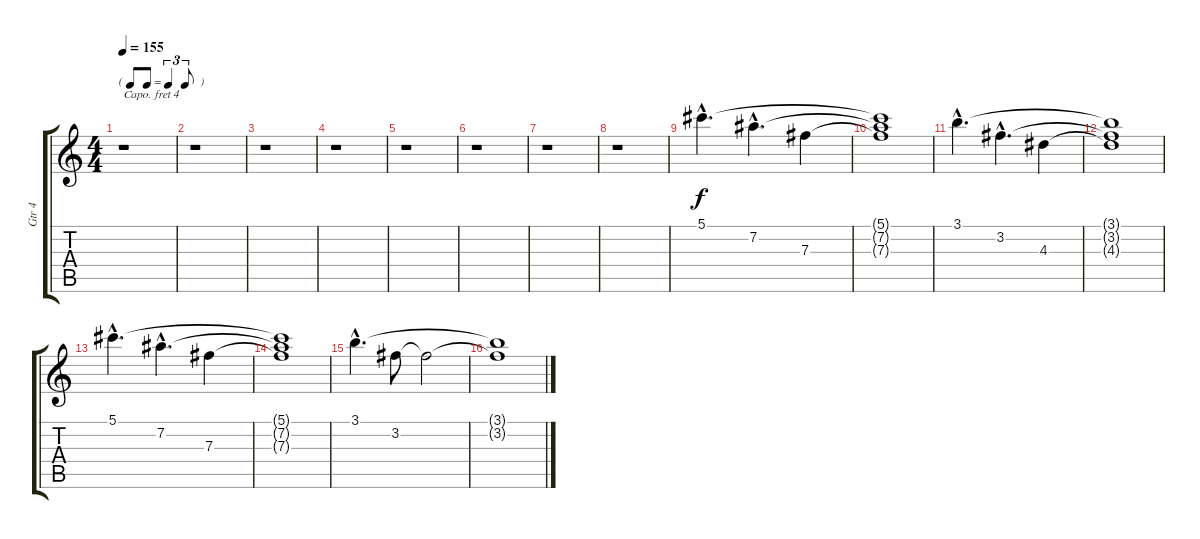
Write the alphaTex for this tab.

\track ("Gtr 4" "Gtr 4") {instrument overdrivenguitar}
\staff {score tabs}
\capo 4
\tuning (E4 B3 G3 D3 A2 E2) {hide}
\ts (4 4)
\tf triplet8th
\tempo 155
\clef g2
\ks c
r.1{dy f} |
r.1 |
r.1 |
r.1 |
r.1 |
r.1 |
r.1 |
r.1 |
5.1{hac}.4{d volume 16} 7.2{hac}.4{d} 7.3.4 |
(5.1{t} 7.2{t} 7.3{t}).1 |
3.1{hac}.4{d} 3.2{hac}.4{d} 4.3.4 |
(3.1{t} 3.2{t} 4.3{t}).1 |
5.1{hac}.4{d volume 16} 7.2{hac}.4{d} 7.3.4 |
(5.1{t} 7.2{t} 7.3{t}).1 |
3.1{hac}.4{d} 3.2.8 3.2{t}.2 |
(3.1{t} 3.2{t}).1
